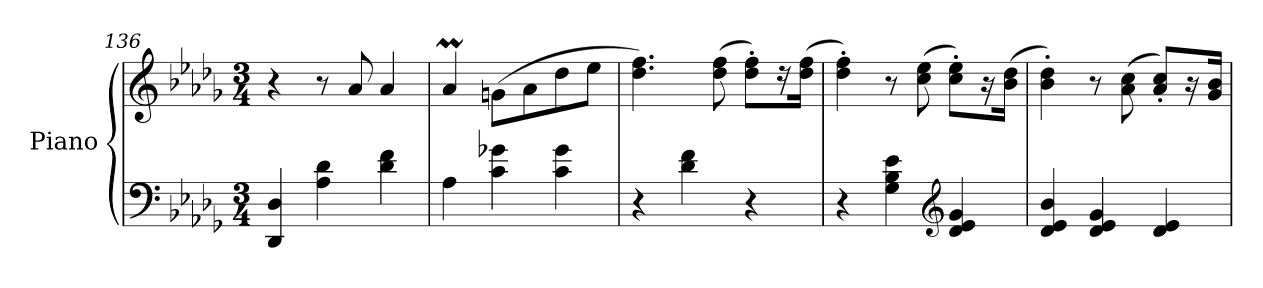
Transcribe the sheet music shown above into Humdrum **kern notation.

**kern	**kern
*part1	*part1
*staff2	*staff1
*I"Piano	*
*I'Pno.	*
*clefF4	*clefG2
*k[b-e-a-d-g-]	*k[b-e-a-d-g-]
*M3/4	*M3/4
=136	=136
4DD-/ 4D-/	4r
4A-\ 4d-\	8r
.	8a-/
4d-\ 4f\	4a-/
=137	=137
4A-\	4a-M/
4c\ 4g-X\	(>8gn\L
.	8a-\
4c\ 4g-\	8dd-\
.	8ee-\J
=138	=138
4r	4.dd-\ 4.ff\)
4d-\ 4f\	.
.	(>8dd-\ 8ff\
4r	8dd-\' 8ff\'L)
.	16r
.	(>16dd-\ 16ff\Jk
!!LO:LB:g=z
=139	=139
4r	4dd-\' 4ff\')
4G-\ 4B-\ 4e-\	8r
.	(>8cc\ 8ee-\
*clefG2	*
4d-/ 4e-/ 4g-/	8cc\' 8ee-\'L)
.	16r
.	(>16b-\ 16dd-\Jk
=140	=140
4d-/ 4e-/ 4b-/	4b-\' 4dd-\')
4d-/ 4e-/ 4g-/	8r
.	(>8a-\ 8cc\
4d-/ 4e-/	8a-/' 8cc/'L)
.	16r
.	16g-/ 16b-/Jk
=	=
*-	*-
